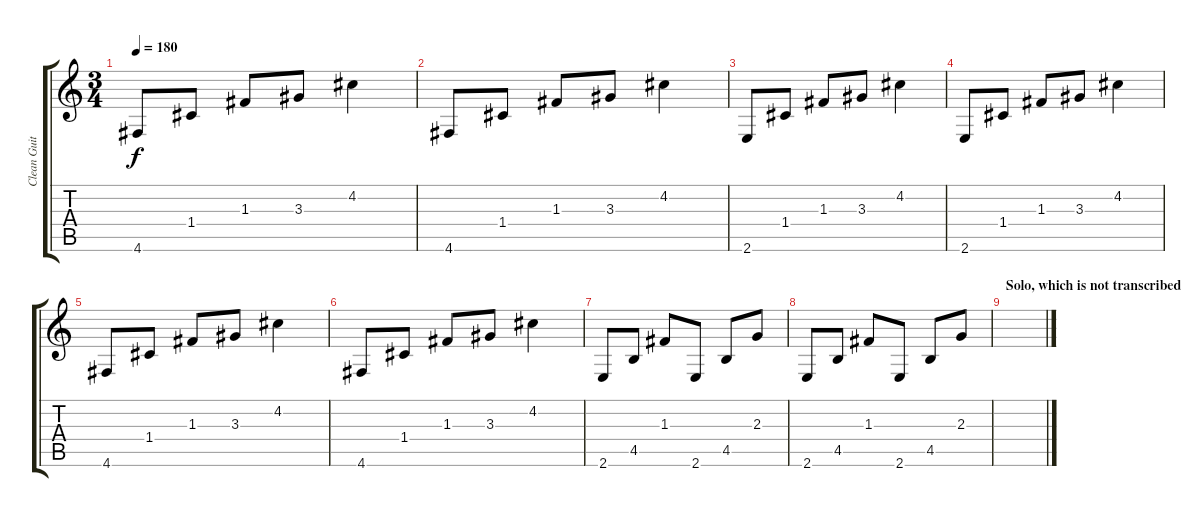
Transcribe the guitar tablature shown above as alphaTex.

\track ("Clean Guitar 1" "Clean Guit") {instrument electricguitarclean}
\staff {score tabs}
\tuning (D4 A3 F3 C3 G2 D2) {hide}
\ts (3 4)
\tempo 180
\clef g2
\ks c
4.6.8{dy f} 1.4.8 1.3.8 3.3.8 4.2.4 |
4.6.8 1.4.8 1.3.8 3.3.8 4.2.4 |
2.6.8 1.4.8 1.3.8 3.3.8 4.2.4 |
2.6.8 1.4.8 1.3.8 3.3.8 4.2.4 |
4.6.8 1.4.8 1.3.8 3.3.8 4.2.4 |
4.6.8 1.4.8 1.3.8 3.3.8 4.2.4 |
2.6.8 4.5.8 1.3.8 2.6.8 4.5.8 2.3.8 |
2.6.8 4.5.8 1.3.8 2.6.8 4.5.8 2.3.8 |
\section ("" "Solo, which is not transcribed")
